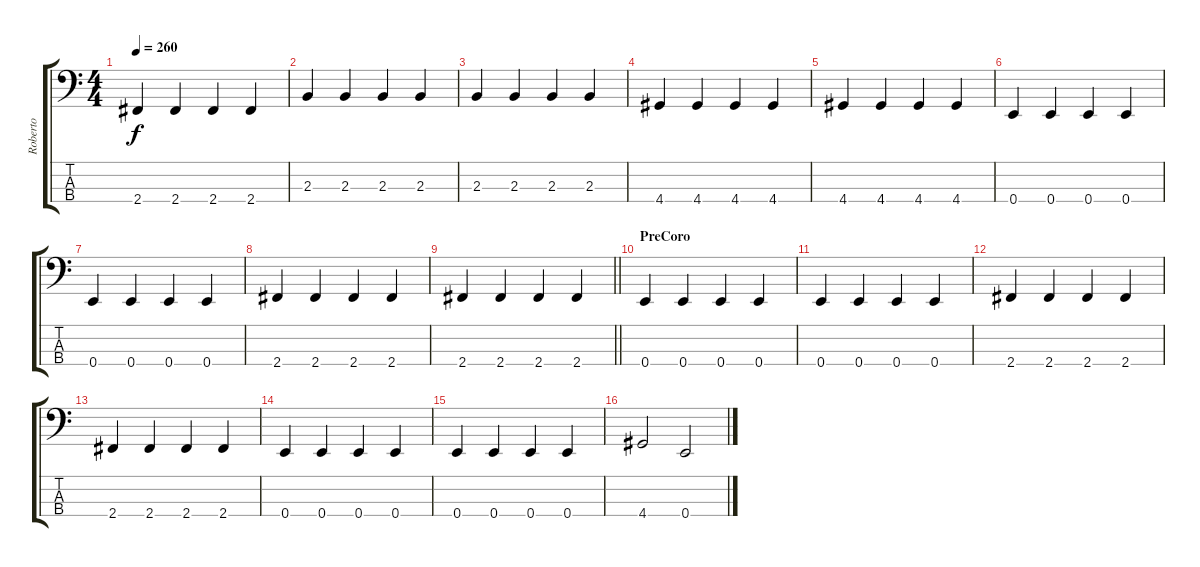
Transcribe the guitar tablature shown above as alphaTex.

\track ("Roberto" "Roberto") {instrument electricbasspick}
\staff {score tabs}
\tuning (G2 D2 A1 E1) {hide}
\ts (4 4)
\tempo 260
\clef f4
\ks c
2.4.4{dy f} 2.4.4 2.4.4 2.4.4 |
2.3.4 2.3.4 2.3.4 2.3.4 |
2.3.4 2.3.4 2.3.4 2.3.4 |
4.4.4 4.4.4 4.4.4 4.4.4 |
4.4.4 4.4.4 4.4.4 4.4.4 |
0.4.4 0.4.4 0.4.4 0.4.4 |
0.4.4 0.4.4 0.4.4 0.4.4 |
2.4.4 2.4.4 2.4.4 2.4.4 |
\barLineRight lightlight
2.4.4 2.4.4 2.4.4 2.4.4 |
\section ("" "PreCoro")
0.4.4 0.4.4 0.4.4 0.4.4 |
0.4.4 0.4.4 0.4.4 0.4.4 |
2.4.4 2.4.4 2.4.4 2.4.4 |
2.4.4 2.4.4 2.4.4 2.4.4 |
0.4.4 0.4.4 0.4.4 0.4.4 |
0.4.4 0.4.4 0.4.4 0.4.4 |
4.4.2 0.4.2
